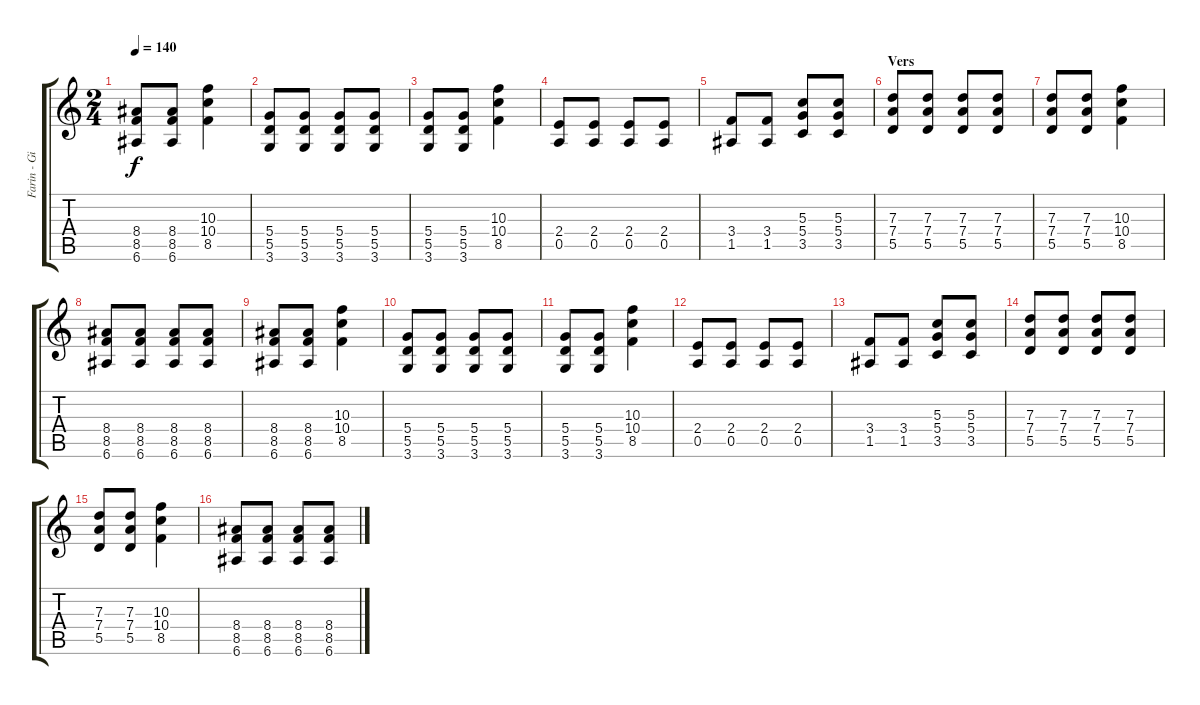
\track ("Farin - Gitarre 1" "Farin - Gi") {instrument distortionguitar}
\staff {score tabs}
\tuning (E4 B3 G3 D3 A2 E2) {hide}
\ts (2 4)
\tempo 140
\clef g2
\ks c
(8.4 8.5 6.6).8{dy f} (8.4 8.5 6.6).8 (10.3 10.4 8.5).4 |
(5.4 5.5 3.6).8 (5.4 5.5 3.6).8 (5.4 5.5 3.6).8 (5.4 5.5 3.6).8 |
(5.4 5.5 3.6).8 (5.4 5.5 3.6).8 (10.3 10.4 8.5).4 |
(2.4 0.5).8 (2.4 0.5).8 (2.4 0.5).8 (2.4 0.5).8 |
(3.4 1.5).8 (3.4 1.5).8 (5.3 5.4 3.5).8 (5.3 5.4 3.5).8 |
\section ("" "Vers")
(7.3 7.4 5.5).8 (7.3 7.4 5.5).8 (7.3 7.4 5.5).8 (7.3 7.4 5.5).8 |
(7.3 7.4 5.5).8 (7.3 7.4 5.5).8 (10.3 10.4 8.5).4 |
(8.4 8.5 6.6).8 (8.4 8.5 6.6).8 (8.4 8.5 6.6).8 (8.4 8.5 6.6).8 |
(8.4 8.5 6.6).8 (8.4 8.5 6.6).8 (10.3 10.4 8.5).4 |
(5.4 5.5 3.6).8 (5.4 5.5 3.6).8 (5.4 5.5 3.6).8 (5.4 5.5 3.6).8 |
(5.4 5.5 3.6).8 (5.4 5.5 3.6).8 (10.3 10.4 8.5).4 |
(2.4 0.5).8 (2.4 0.5).8 (2.4 0.5).8 (2.4 0.5).8 |
(3.4 1.5).8 (3.4 1.5).8 (5.3 5.4 3.5).8 (5.3 5.4 3.5).8 |
(7.3 7.4 5.5).8 (7.3 7.4 5.5).8 (7.3 7.4 5.5).8 (7.3 7.4 5.5).8 |
(7.3 7.4 5.5).8 (7.3 7.4 5.5).8 (10.3 10.4 8.5).4 |
(8.4 8.5 6.6).8 (8.4 8.5 6.6).8 (8.4 8.5 6.6).8 (8.4 8.5 6.6).8
